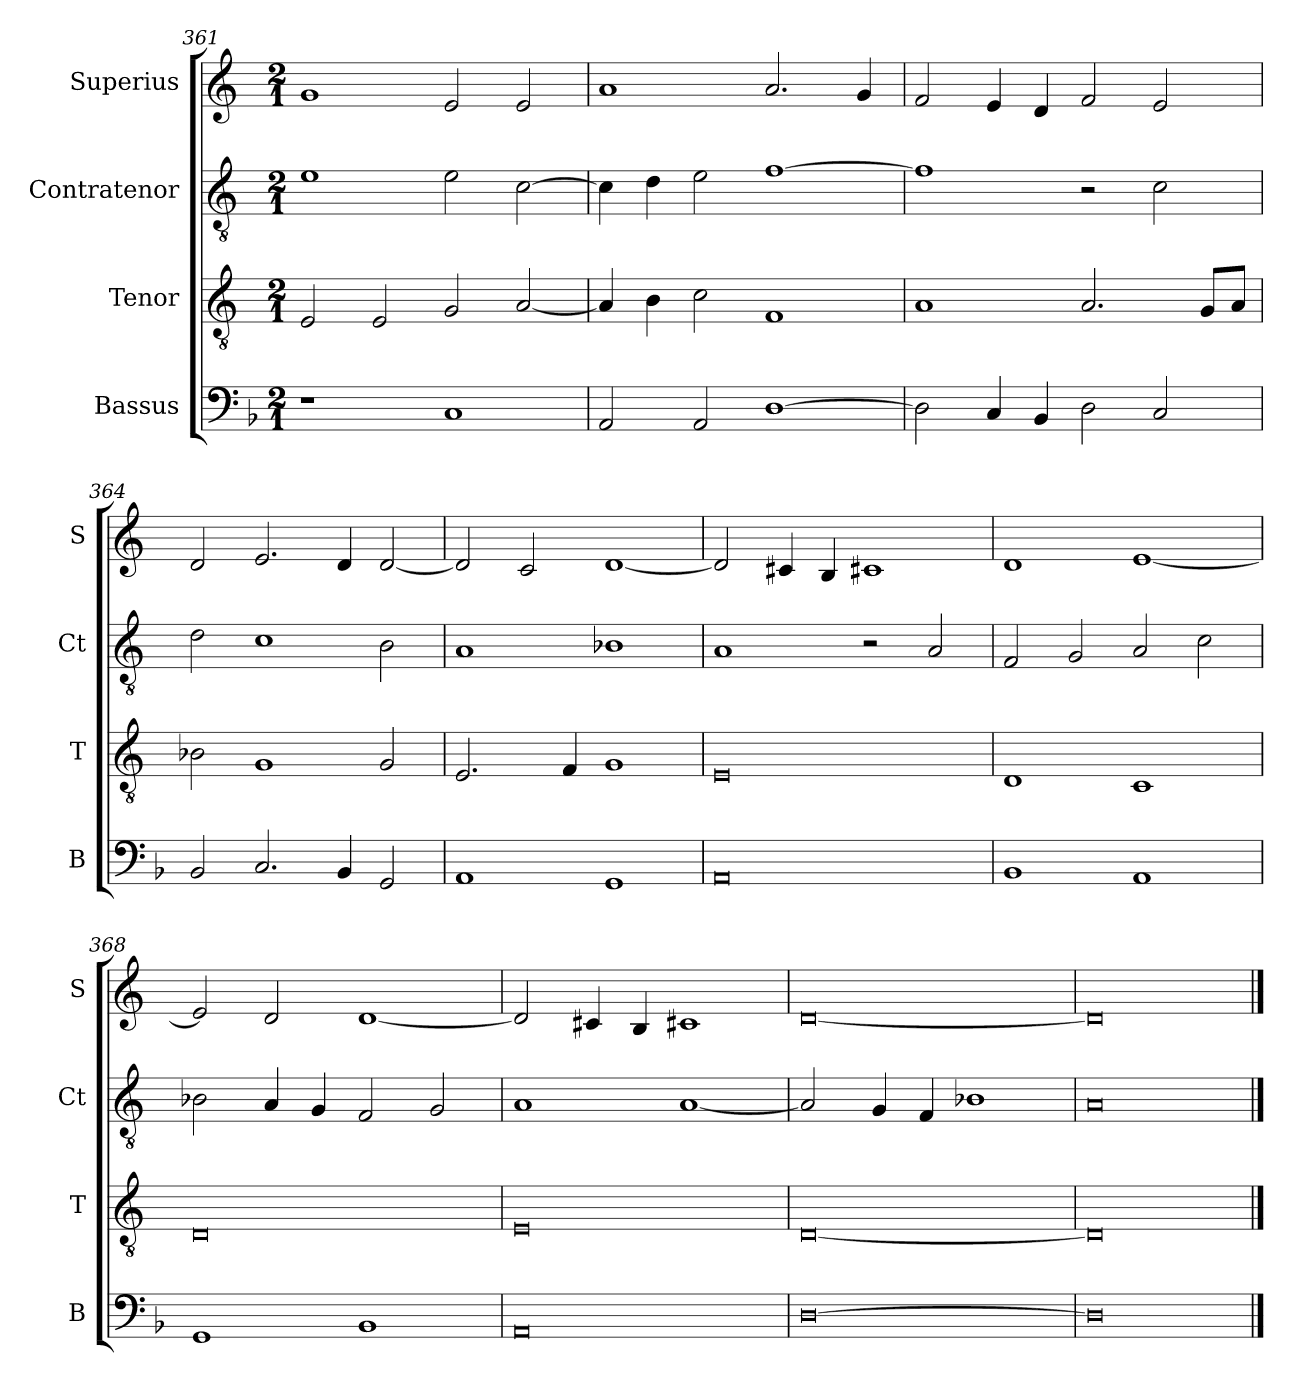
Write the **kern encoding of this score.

**kern	**kern	**kern	**kern
*part4	*part3	*part2	*part1
*staff4	*staff3	*staff2	*staff1
*I"Bassus	*I"Tenor	*I"Contratenor	*I"Superius
*I'B	*I'T	*I'Ct	*I'S
*clefF4	*clefGv2	*clefGv2	*clefG2
*k[b-]	*k[]	*k[]	*k[]
*M2/1	*M2/1	*M2/1	*M2/1
=361	=361	=361	=361
1r	2E/	1e	1g
.	2E/	.	.
1C	2G/	2e\	2e/
.	[2A/	[2c\	2e/
=362	=362	=362	=362
2AA/	4A/]	4c\]	1a
.	4B\	4d\	.
2AA/	2c\	2e\	.
[1D	1F	[1f	2.a/
.	.	.	4g/
=363	=363	=363	=363
2D\]	1A	1f]	2f/
4C/	.	.	4e/
4BB-/	.	.	4d/
2D\	2.A/	2r	2f/
2C/	.	2c\	2e/
.	8G/L	.	.
.	8A/J	.	.
=364	=364	=364	=364
2BB-/	2B-X\	2d\	2d/
2.C/	1G	1c	2.e/
4BB-/	.	.	4d/
2GG/	2G/	2B\	[2d/
=365	=365	=365	=365
1AA	2.E/	1A	2d/]
.	.	.	2c/
.	4F/	.	.
1GG	1G	1B-X	[1d
=366	=366	=366	=366
0AA	0E	1A	2d/]
.	.	.	4c#X/
.	.	.	4B/
.	.	2r	1c#X
.	.	2A/	.
=367	=367	=367	=367
1BB-	1D	2F/	1d
.	.	2G/	.
1AA	1C	2A/	[1e
.	.	2c\	.
=368	=368	=368	=368
1GG	0D	2B-X\	2e/]
.	.	4A/	2d/
.	.	4G/	.
1BB-	.	2F/	[1d
.	.	2G/	.
=369	=369	=369	=369
0AA	0E	1A	2d/]
.	.	.	4c#X/
.	.	.	4B/
.	.	[1A	1c#X
=370	=370	=370	=370
[0D	[0D	2A/]	[0d
.	.	4G/	.
.	.	4F/	.
.	.	1B-X	.
=371	=371	=371	=371
0D]	0D]	0A	0d]
==	==	==	==
*-	*-	*-	*-
